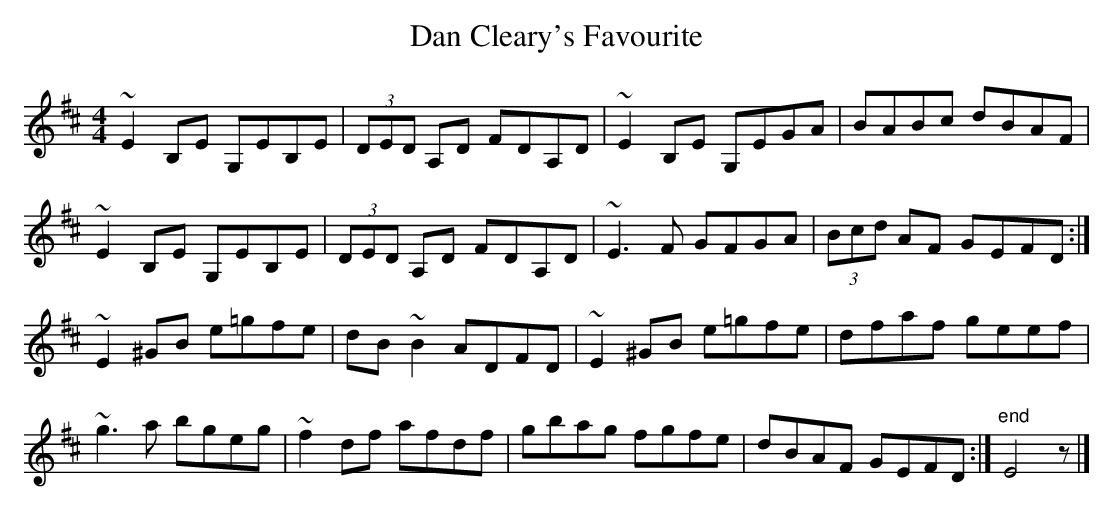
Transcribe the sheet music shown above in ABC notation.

X:1
T: Dan Cleary's Favourite
M: 4/4
L: 1/8
K: Edor
~E2 B,E G,EB,E | (3DED A,D FDA,D | ~E2 B,E G,EGA | BABc dBAF |
~E2 B,E G,EB,E | (3DED A,D FDA,D | ~E3 F GFGA | (3Bcd AF GEFD :|
~E2 ^GB e=gfe | dB ~B2 ADFD | ~E2 ^GB e=gfe | dfaf geef |
~g3 a bgeg | ~f2 df afdf | gbag fgfe | dBAF GEFD :| "end" E4 z |]
